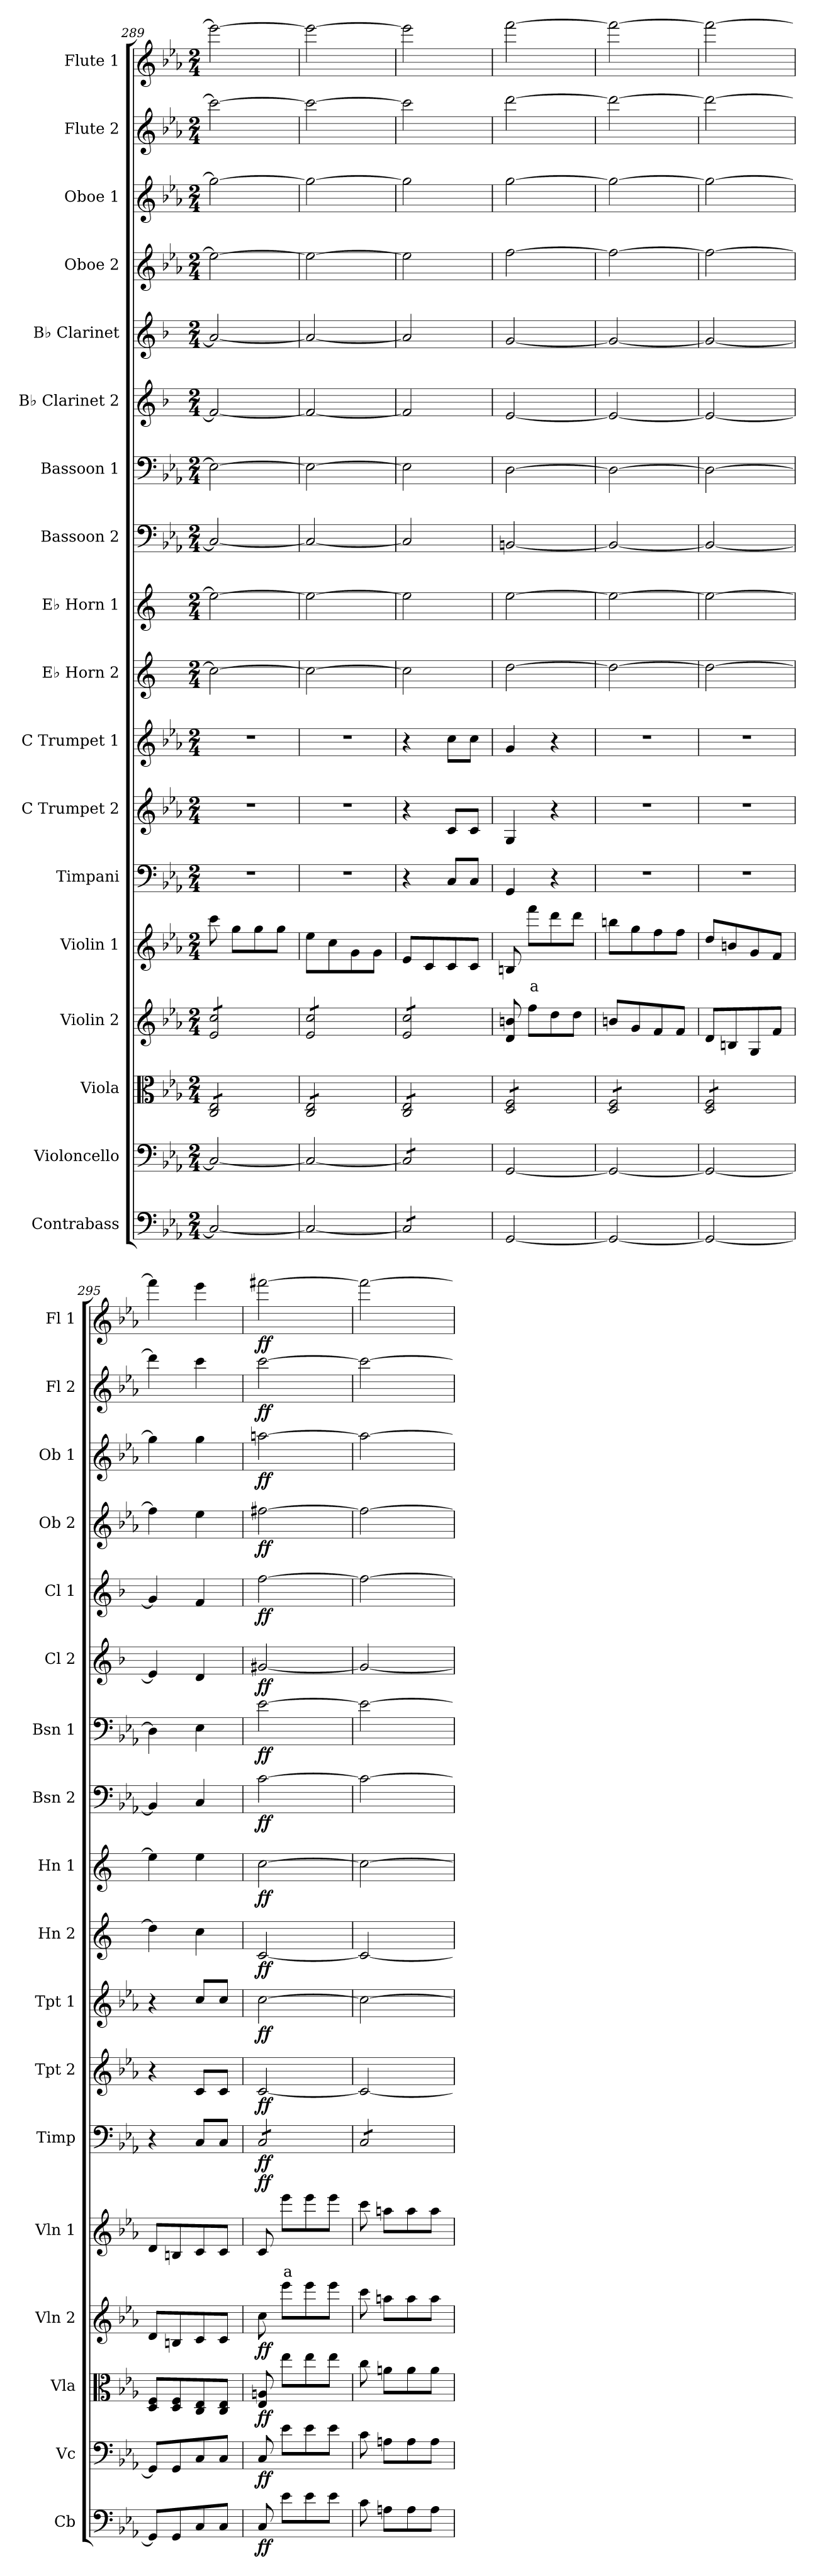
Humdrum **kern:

**kern	**dynam	**kern	**dynam	**kern	**dynam	**kern	**dynam	**kern	**text	**dynam	**kern	**dynam	**kern	**dynam	**kern	**dynam	**kern	**dynam	**kern	**dynam	**kern	**dynam	**kern	**dynam	**kern	**dynam	**kern	**dynam	**kern	**dynam	**kern	**dynam	**kern	**dynam	**kern	**dynam
*part18	*part18	*part17	*part17	*part16	*part16	*part15	*part15	*part14	*part14	*part14	*part13	*part13	*part12	*part12	*part11	*part11	*part10	*part10	*part9	*part9	*part8	*part8	*part7	*part7	*part6	*part6	*part5	*part5	*part4	*part4	*part3	*part3	*part2	*part2	*part1	*part1
*staff18	*staff18	*staff17	*staff17	*staff16	*staff16	*staff15	*staff15	*staff14	*staff14	*staff14	*staff13	*staff13	*staff12	*staff12	*staff11	*staff11	*staff10	*staff10	*staff9	*staff9	*staff8	*staff8	*staff7	*staff7	*staff6	*staff6	*staff5	*staff5	*staff4	*staff4	*staff3	*staff3	*staff2	*staff2	*staff1	*staff1
*I"Contrabass	*	*I"Violoncello	*	*I"Viola	*	*I"Violin 2	*	*I"Violin 1	*	*	*I"Timpani	*	*I"C Trumpet 2	*	*I"C Trumpet 1	*	*I"E♭ Horn 2	*	*I"E♭ Horn 1	*	*I"Bassoon 2	*	*I"Bassoon 1	*	*I"B♭ Clarinet 2	*	*I"B♭ Clarinet	*	*I"Oboe 2	*	*I"Oboe 1	*	*I"Flute 2	*	*I"Flute 1	*
*I'Cb	*	*I'Vc	*	*I'Vla	*	*I'Vln 2	*	*I'Vln 1	*	*	*I'Timp	*	*I'Tpt 2	*	*I'Tpt 1	*	*I'Hn 2	*	*I'Hn 1	*	*I'Bsn 2	*	*I'Bsn 1	*	*I'Cl 2	*	*I'Cl 1	*	*I'Ob 2	*	*I'Ob 1	*	*I'Fl 2	*	*I'Fl 1	*
*clefF4	*	*clefF4	*	*clefC3	*	*clefG2	*	*clefG2	*	*	*clefF4	*	*clefG2	*	*clefG2	*	*clefG2	*	*clefG2	*	*clefF4	*	*clefF4	*	*clefG2	*	*clefG2	*	*clefG2	*	*clefG2	*	*clefG2	*	*clefG2	*
*ITrd7c12	*	*	*	*	*	*	*	*	*	*	*	*	*	*	*	*	*ITrd5c9	*	*ITrd5c9	*	*	*	*	*	*ITrd1c2	*	*ITrd1c2	*	*	*	*	*	*	*	*	*
*k[b-e-a-]	*	*k[b-e-a-]	*	*k[b-e-a-]	*	*k[b-e-a-]	*	*k[b-e-a-]	*	*	*k[b-e-a-]	*	*k[b-e-a-]	*	*k[b-e-a-]	*	*k[b-e-a-]	*	*k[b-e-a-]	*	*k[b-e-a-]	*	*k[b-e-a-]	*	*k[b-e-a-]	*	*k[b-e-a-]	*	*k[b-e-a-]	*	*k[b-e-a-]	*	*k[b-e-a-]	*	*k[b-e-a-]	*
*M2/4	*	*M2/4	*	*M2/4	*	*M2/4	*	*M2/4	*	*	*M2/4	*	*M2/4	*	*M2/4	*	*M2/4	*	*M2/4	*	*M2/4	*	*M2/4	*	*M2/4	*	*M2/4	*	*M2/4	*	*M2/4	*	*M2/4	*	*M2/4	*
=289	=289	=289	=289	=289	=289	=289	=289	=289	=289	=289	=289	=289	=289	=289	=289	=289	=289	=289	=289	=289	=289	=289	=289	=289	=289	=289	=289	=289	=289	=289	=289	=289	=289	=289	=289	=289
*	*	*	*	*tremolo	*	*	*	*	*	*	*	*	*	*	*	*	*	*	*	*	*	*	*	*	*	*	*	*	*	*	*	*	*	*	*	*
*	*	*	*	*	*	*tremolo	*	*	*	*	*	*	*	*	*	*	*	*	*	*	*	*	*	*	*	*	*	*	*	*	*	*	*	*	*	*
2CC/_	.	2C/_	.	8C/ 8E-/L	.	8e-/ 8cc/L	.	8ccc\	.	.	2r	.	2r	.	2r	.	2e-\_	.	2g\_	.	2C/_	.	2E-\_	.	2e-/_	.	2g/_	.	2ee-\_	.	2gg\_	.	2ccc\_	.	2eee-\_	.
.	.	.	.	8C/ 8E-/	.	8e-/ 8cc/	.	8gg\L	.	.	.	.	.	.	.	.	.	.	.	.	.	.	.	.	.	.	.	.	.	.	.	.	.	.	.	.
.	.	.	.	8C/ 8E-/	.	8e-/ 8cc/	.	8gg\	.	.	.	.	.	.	.	.	.	.	.	.	.	.	.	.	.	.	.	.	.	.	.	.	.	.	.	.
.	.	.	.	8C/ 8E-/J	.	8e-/ 8cc/J	.	8gg\J	.	.	.	.	.	.	.	.	.	.	.	.	.	.	.	.	.	.	.	.	.	.	.	.	.	.	.	.
=290	=290	=290	=290	=290	=290	=290	=290	=290	=290	=290	=290	=290	=290	=290	=290	=290	=290	=290	=290	=290	=290	=290	=290	=290	=290	=290	=290	=290	=290	=290	=290	=290	=290	=290	=290	=290
2CC/_	.	2C/_	.	8C/ 8E-/L	.	8e-/ 8cc/L	.	8ee-\L	.	.	2r	.	2r	.	2r	.	2e-\_	.	2g\_	.	2C/_	.	2E-\_	.	2e-/_	.	2g/_	.	2ee-\_	.	2gg\_	.	2ccc\_	.	2eee-\_	.
.	.	.	.	8C/ 8E-/	.	8e-/ 8cc/	.	8cc\	.	.	.	.	.	.	.	.	.	.	.	.	.	.	.	.	.	.	.	.	.	.	.	.	.	.	.	.
.	.	.	.	8C/ 8E-/	.	8e-/ 8cc/	.	8g\	.	.	.	.	.	.	.	.	.	.	.	.	.	.	.	.	.	.	.	.	.	.	.	.	.	.	.	.
.	.	.	.	8C/ 8E-/J	.	8e-/ 8cc/J	.	8g\J	.	.	.	.	.	.	.	.	.	.	.	.	.	.	.	.	.	.	.	.	.	.	.	.	.	.	.	.
=291	=291	=291	=291	=291	=291	=291	=291	=291	=291	=291	=291	=291	=291	=291	=291	=291	=291	=291	=291	=291	=291	=291	=291	=291	=291	=291	=291	=291	=291	=291	=291	=291	=291	=291	=291	=291
*tremolo	*	*	*	*	*	*	*	*	*	*	*	*	*	*	*	*	*	*	*	*	*	*	*	*	*	*	*	*	*	*	*	*	*	*	*	*
*	*	*tremolo	*	*	*	*	*	*	*	*	*	*	*	*	*	*	*	*	*	*	*	*	*	*	*	*	*	*	*	*	*	*	*	*	*	*
8CC/]L	.	8C/]L	.	8C/ 8E-/L	.	8e-/ 8cc/L	.	8e-/L	.	.	4r	.	4r	.	4r	.	2e-\]	.	2g\]	.	2C/]	.	2E-\]	.	2e-/]	.	2g/]	.	2ee-\]	.	2gg\]	.	2ccc\]	.	2eee-\]	.
8CC/	.	8C/	.	8C/ 8E-/	.	8e-/ 8cc/	.	8c/	.	.	.	.	.	.	.	.	.	.	.	.	.	.	.	.	.	.	.	.	.	.	.	.	.	.	.	.
8CC/	.	8C/	.	8C/ 8E-/	.	8e-/ 8cc/	.	8c/	.	.	8C/L	.	8c/L	.	8cc\L	.	.	.	.	.	.	.	.	.	.	.	.	.	.	.	.	.	.	.	.	.
8CC/J	.	8C/J	.	8C/ 8E-/J	.	8e-/ 8cc/J	.	8c/J	.	.	8C/J	.	8c/J	.	8cc\J	.	.	.	.	.	.	.	.	.	.	.	.	.	.	.	.	.	.	.	.	.
*	*	*	*	*	*	*Xtremolo	*	*	*	*	*	*	*	*	*	*	*	*	*	*	*	*	*	*	*	*	*	*	*	*	*	*	*	*	*	*
*	*	*Xtremolo	*	*	*	*	*	*	*	*	*	*	*	*	*	*	*	*	*	*	*	*	*	*	*	*	*	*	*	*	*	*	*	*	*	*
*Xtremolo	*	*	*	*	*	*	*	*	*	*	*	*	*	*	*	*	*	*	*	*	*	*	*	*	*	*	*	*	*	*	*	*	*	*	*	*
=292	=292	=292	=292	=292	=292	=292	=292	=292	=292	=292	=292	=292	=292	=292	=292	=292	=292	=292	=292	=292	=292	=292	=292	=292	=292	=292	=292	=292	=292	=292	=292	=292	=292	=292	=292	=292
[2GGG/	.	[2GG/	.	8D/ 8F/L	.	8d/ 8bn/	.	8Bn/	.	.	4GG/	.	4G/	.	4g/	.	[2f\	.	[2g\	.	[2BBn/	.	[2D\	.	[2d/	.	[2f/	.	[2ff\	.	[2gg\	.	[2ddd\	.	[2fff\	.
!	!	!	!	!	!	!	!	!	!LO:LY:b:color=#FF0000	!	!	!	!	!	!	!	!	!	!	!	!	!	!	!	!	!	!	!	!	!	!	!	!	!	!	!
.	.	.	.	8D/ 8F/	.	8ff\L	.	8fff\L	a	.	.	.	.	.	.	.	.	.	.	.	.	.	.	.	.	.	.	.	.	.	.	.	.	.	.	.
.	.	.	.	8D/ 8F/	.	8dd\	.	8ddd\	.	.	4r	.	4r	.	4r	.	.	.	.	.	.	.	.	.	.	.	.	.	.	.	.	.	.	.	.	.
.	.	.	.	8D/ 8F/J	.	8dd\J	.	8ddd\J	.	.	.	.	.	.	.	.	.	.	.	.	.	.	.	.	.	.	.	.	.	.	.	.	.	.	.	.
=293	=293	=293	=293	=293	=293	=293	=293	=293	=293	=293	=293	=293	=293	=293	=293	=293	=293	=293	=293	=293	=293	=293	=293	=293	=293	=293	=293	=293	=293	=293	=293	=293	=293	=293	=293	=293
2GGG/_	.	2GG/_	.	8D/ 8F/L	.	8bn/L	.	8bbn\L	.	.	2r	.	2r	.	2r	.	2f\_	.	2g\_	.	2BB/_	.	2D\_	.	2d/_	.	2f/_	.	2ff\_	.	2gg\_	.	2ddd\_	.	2fff\_	.
.	.	.	.	8D/ 8F/	.	8g/	.	8gg\	.	.	.	.	.	.	.	.	.	.	.	.	.	.	.	.	.	.	.	.	.	.	.	.	.	.	.	.
.	.	.	.	8D/ 8F/	.	8f/	.	8ff\	.	.	.	.	.	.	.	.	.	.	.	.	.	.	.	.	.	.	.	.	.	.	.	.	.	.	.	.
.	.	.	.	8D/ 8F/J	.	8f/J	.	8ff\J	.	.	.	.	.	.	.	.	.	.	.	.	.	.	.	.	.	.	.	.	.	.	.	.	.	.	.	.
!!LO:PB:g=z
=294	=294	=294	=294	=294	=294	=294	=294	=294	=294	=294	=294	=294	=294	=294	=294	=294	=294	=294	=294	=294	=294	=294	=294	=294	=294	=294	=294	=294	=294	=294	=294	=294	=294	=294	=294	=294
2GGG/_	.	2GG/_	.	8D/ 8F/L	.	8d/L	.	8dd/L	.	.	2r	.	2r	.	2r	.	2f\_	.	2g\_	.	2BB/_	.	2D\_	.	2d/_	.	2f/_	.	2ff\_	.	2gg\_	.	2ddd\_	.	2fff\_	.
.	.	.	.	8D/ 8F/	.	8Bn/	.	8bn/	.	.	.	.	.	.	.	.	.	.	.	.	.	.	.	.	.	.	.	.	.	.	.	.	.	.	.	.
.	.	.	.	8D/ 8F/	.	8G/	.	8g/	.	.	.	.	.	.	.	.	.	.	.	.	.	.	.	.	.	.	.	.	.	.	.	.	.	.	.	.
.	.	.	.	8D/ 8F/J	.	8f/J	.	8f/J	.	.	.	.	.	.	.	.	.	.	.	.	.	.	.	.	.	.	.	.	.	.	.	.	.	.	.	.
*	*	*	*	*Xtremolo	*	*	*	*	*	*	*	*	*	*	*	*	*	*	*	*	*	*	*	*	*	*	*	*	*	*	*	*	*	*	*	*
=295	=295	=295	=295	=295	=295	=295	=295	=295	=295	=295	=295	=295	=295	=295	=295	=295	=295	=295	=295	=295	=295	=295	=295	=295	=295	=295	=295	=295	=295	=295	=295	=295	=295	=295	=295	=295
8GGG/L]	.	8GG/L]	.	8D/ 8F/L	.	8d/L	.	8d/L	.	.	4r	.	4r	.	4r	.	4f\]	.	4g\]	.	4BB/]	.	4D\]	.	4d/]	.	4f/]	.	4ff\]	.	4gg\]	.	4ddd\]	.	4fff\]	.
8GGG/	.	8GG/	.	8D/ 8F/	.	8Bn/	.	8Bn/	.	.	.	.	.	.	.	.	.	.	.	.	.	.	.	.	.	.	.	.	.	.	.	.	.	.	.	.
8CC/	.	8C/	.	8C/ 8E-/	.	8c/	.	8c/	.	.	8C/L	.	8c/L	.	8cc/L	.	4e-\	.	4g\	.	4C/	.	4E-\	.	4c/	.	4e-/	.	4ee-\	.	4gg\	.	4ccc\	.	4eee-\	.
8CC/J	.	8C/J	.	8C/ 8E-/J	.	8c/J	.	8c/J	.	.	8C/J	.	8c/J	.	8cc/J	.	.	.	.	.	.	.	.	.	.	.	.	.	.	.	.	.	.	.	.	.
=296	=296	=296	=296	=296	=296	=296	=296	=296	=296	=296	=296	=296	=296	=296	=296	=296	=296	=296	=296	=296	=296	=296	=296	=296	=296	=296	=296	=296	=296	=296	=296	=296	=296	=296	=296	=296
!	!LO:DY:b	!	!LO:DY:b	!	!LO:DY:b	!	!LO:DY:b	!	!	!LO:DY:b	!	!LO:DY:b	!	!LO:DY:b	!	!LO:DY:b	!	!LO:DY:b	!	!LO:DY:b	!	!LO:DY:b	!	!LO:DY:b	!	!LO:DY:b	!	!LO:DY:b	!	!LO:DY:b	!	!LO:DY:b	!	!LO:DY:b	!	!LO:DY:b
*	*	*	*	*	*	*	*	*	*	*	*tremolo	*	*	*	*	*	*	*	*	*	*	*	*	*	*	*	*	*	*	*	*	*	*	*	*	*
8CC/	ff	8C/	ff	8E-/ 8An/	ff	8cc\	ff	8c/	.	ff	8C/L	ff	[2c/	ff	[2cc\	ff	[2E-/	ff	[2e-\	ff	[2c\	ff	[2e-\	ff	[2f#X/	ff	[2ee-\	ff	[2ff#X\	ff	[2aan\	ff	[2ccc\	ff	[2fff#X\	ff
!	!	!	!	!	!	!	!	!	!LO:LY:b:color=#FF0000	!	!	!	!	!	!	!	!	!	!	!	!	!	!	!	!	!	!	!	!	!	!	!	!	!	!	!
8E-\L	.	8e-\L	.	8ee-\L	.	8eee-\L	.	8eee-\L	a	.	8C/	.	.	.	.	.	.	.	.	.	.	.	.	.	.	.	.	.	.	.	.	.	.	.	.	.
8E-\	.	8e-\	.	8ee-\	.	8eee-\	.	8eee-\	.	.	8C/	.	.	.	.	.	.	.	.	.	.	.	.	.	.	.	.	.	.	.	.	.	.	.	.	.
8E-\J	.	8e-\J	.	8ee-\J	.	8eee-\J	.	8eee-\J	.	.	8C/J	.	.	.	.	.	.	.	.	.	.	.	.	.	.	.	.	.	.	.	.	.	.	.	.	.
=297	=297	=297	=297	=297	=297	=297	=297	=297	=297	=297	=297	=297	=297	=297	=297	=297	=297	=297	=297	=297	=297	=297	=297	=297	=297	=297	=297	=297	=297	=297	=297	=297	=297	=297	=297	=297
8C\	.	8c\	.	8cc\	.	8ccc\	.	8ccc\	.	.	8C/L	.	2c/_	.	2cc\_	.	2E-/_	.	2e-\_	.	2c\_	.	2e-\_	.	2f#/_	.	2ee-\_	.	2ff#\_	.	2aa\_	.	2ccc\_	.	2fff#\_	.
8AAn\L	.	8An\L	.	8an\L	.	8aan\L	.	8aan\L	.	.	8C/	.	.	.	.	.	.	.	.	.	.	.	.	.	.	.	.	.	.	.	.	.	.	.	.	.
8AA\	.	8A\	.	8a\	.	8aa\	.	8aa\	.	.	8C/	.	.	.	.	.	.	.	.	.	.	.	.	.	.	.	.	.	.	.	.	.	.	.	.	.
8AA\J	.	8A\J	.	8a\J	.	8aa\J	.	8aa\J	.	.	8C/J	.	.	.	.	.	.	.	.	.	.	.	.	.	.	.	.	.	.	.	.	.	.	.	.	.
*	*	*	*	*	*	*	*	*	*	*	*Xtremolo	*	*	*	*	*	*	*	*	*	*	*	*	*	*	*	*	*	*	*	*	*	*	*	*	*
=	=	=	=	=	=	=	=	=	=	=	=	=	=	=	=	=	=	=	=	=	=	=	=	=	=	=	=	=	=	=	=	=	=	=	=	=
*-	*-	*-	*-	*-	*-	*-	*-	*-	*-	*-	*-	*-	*-	*-	*-	*-	*-	*-	*-	*-	*-	*-	*-	*-	*-	*-	*-	*-	*-	*-	*-	*-	*-	*-	*-	*-
